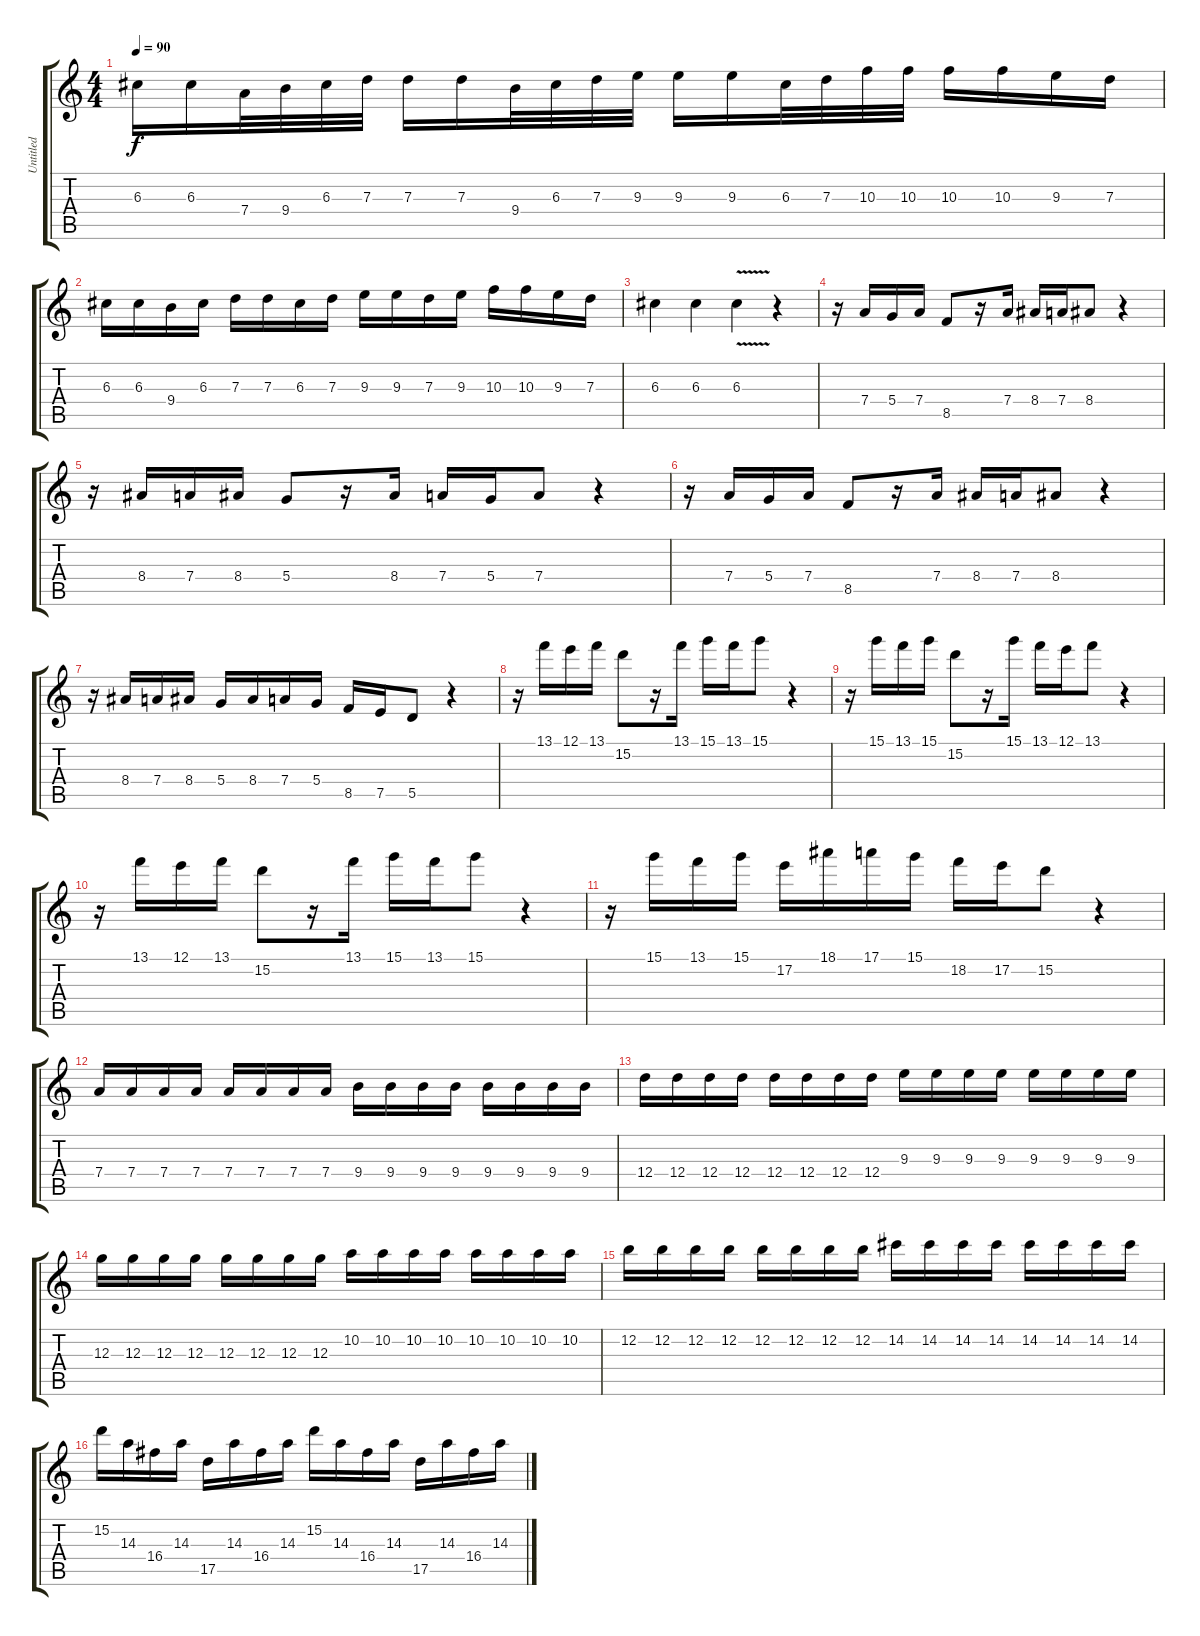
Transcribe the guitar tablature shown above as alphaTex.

\track ("Untitled" "Untitled") {instrument distortionguitar}
\staff {score tabs}
\tuning (E4 B3 G3 D3 A2 D2) {hide}
\ts (4 4)
\tempo 90
\clef g2
\ks c
6.3.16{dy f} 6.3.16 7.4.32 9.4.32 6.3.32 7.3.32 7.3.16 7.3.16 9.4.32 6.3.32 7.3.32 9.3.32 9.3.16 9.3.16 6.3.32 7.3.32 10.3.32 10.3.32 10.3.16 10.3.16 9.3.16 7.3.16 |
6.3.16 6.3.16 9.4.16 6.3.16 7.3.16 7.3.16 6.3.16 7.3.16 9.3.16 9.3.16 7.3.16 9.3.16 10.3.16 10.3.16 9.3.16 7.3.16 |
6.3.4 6.3.4 6.3{v}.4 r.4 |
r.16 7.4.16 5.4.16 7.4.16 8.5.8 r.16 7.4.16 8.4.16 7.4.16 8.4.8 r.4 |
r.16 8.4.16 7.4.16 8.4.16 5.4.8 r.16 8.4.16 7.4.16 5.4.16 7.4.8 r.4 |
r.16 7.4.16 5.4.16 7.4.16 8.5.8 r.16 7.4.16 8.4.16 7.4.16 8.4.8 r.4 |
r.16 8.4.16 7.4.16 8.4.16 5.4.16 8.4.16 7.4.16 5.4.16 8.5.16 7.5.16 5.5.8 r.4 |
r.16 13.1.16 12.1.16 13.1.16 15.2.8 r.16 13.1.16 15.1.16 13.1.16 15.1.8 r.4 |
r.16 15.1.16 13.1.16 15.1.16 15.2.8 r.16 15.1.16 13.1.16 12.1.16 13.1.8 r.4 |
r.16 13.1.16 12.1.16 13.1.16 15.2.8 r.16 13.1.16 15.1.16 13.1.16 15.1.8 r.4 |
r.16 15.1.16 13.1.16 15.1.16 17.2.16 18.1.16 17.1.16 15.1.16 18.2.16 17.2.16 15.2.8 r.4 |
7.4.16 7.4.16 7.4.16 7.4.16 7.4.16 7.4.16 7.4.16 7.4.16 9.4.16 9.4.16 9.4.16 9.4.16 9.4.16 9.4.16 9.4.16 9.4.16 |
12.4.16 12.4.16 12.4.16 12.4.16 12.4.16 12.4.16 12.4.16 12.4.16 9.3.16 9.3.16 9.3.16 9.3.16 9.3.16 9.3.16 9.3.16 9.3.16 |
12.3.16 12.3.16 12.3.16 12.3.16 12.3.16 12.3.16 12.3.16 12.3.16 10.2.16 10.2.16 10.2.16 10.2.16 10.2.16 10.2.16 10.2.16 10.2.16 |
12.2.16 12.2.16 12.2.16 12.2.16 12.2.16 12.2.16 12.2.16 12.2.16 14.2.16 14.2.16 14.2.16 14.2.16 14.2.16 14.2.16 14.2.16 14.2.16 |
15.2.16 14.3.16 16.4.16 14.3.16 17.5.16 14.3.16 16.4.16 14.3.16 15.2.16 14.3.16 16.4.16 14.3.16 17.5.16 14.3.16 16.4.16 14.3.16
